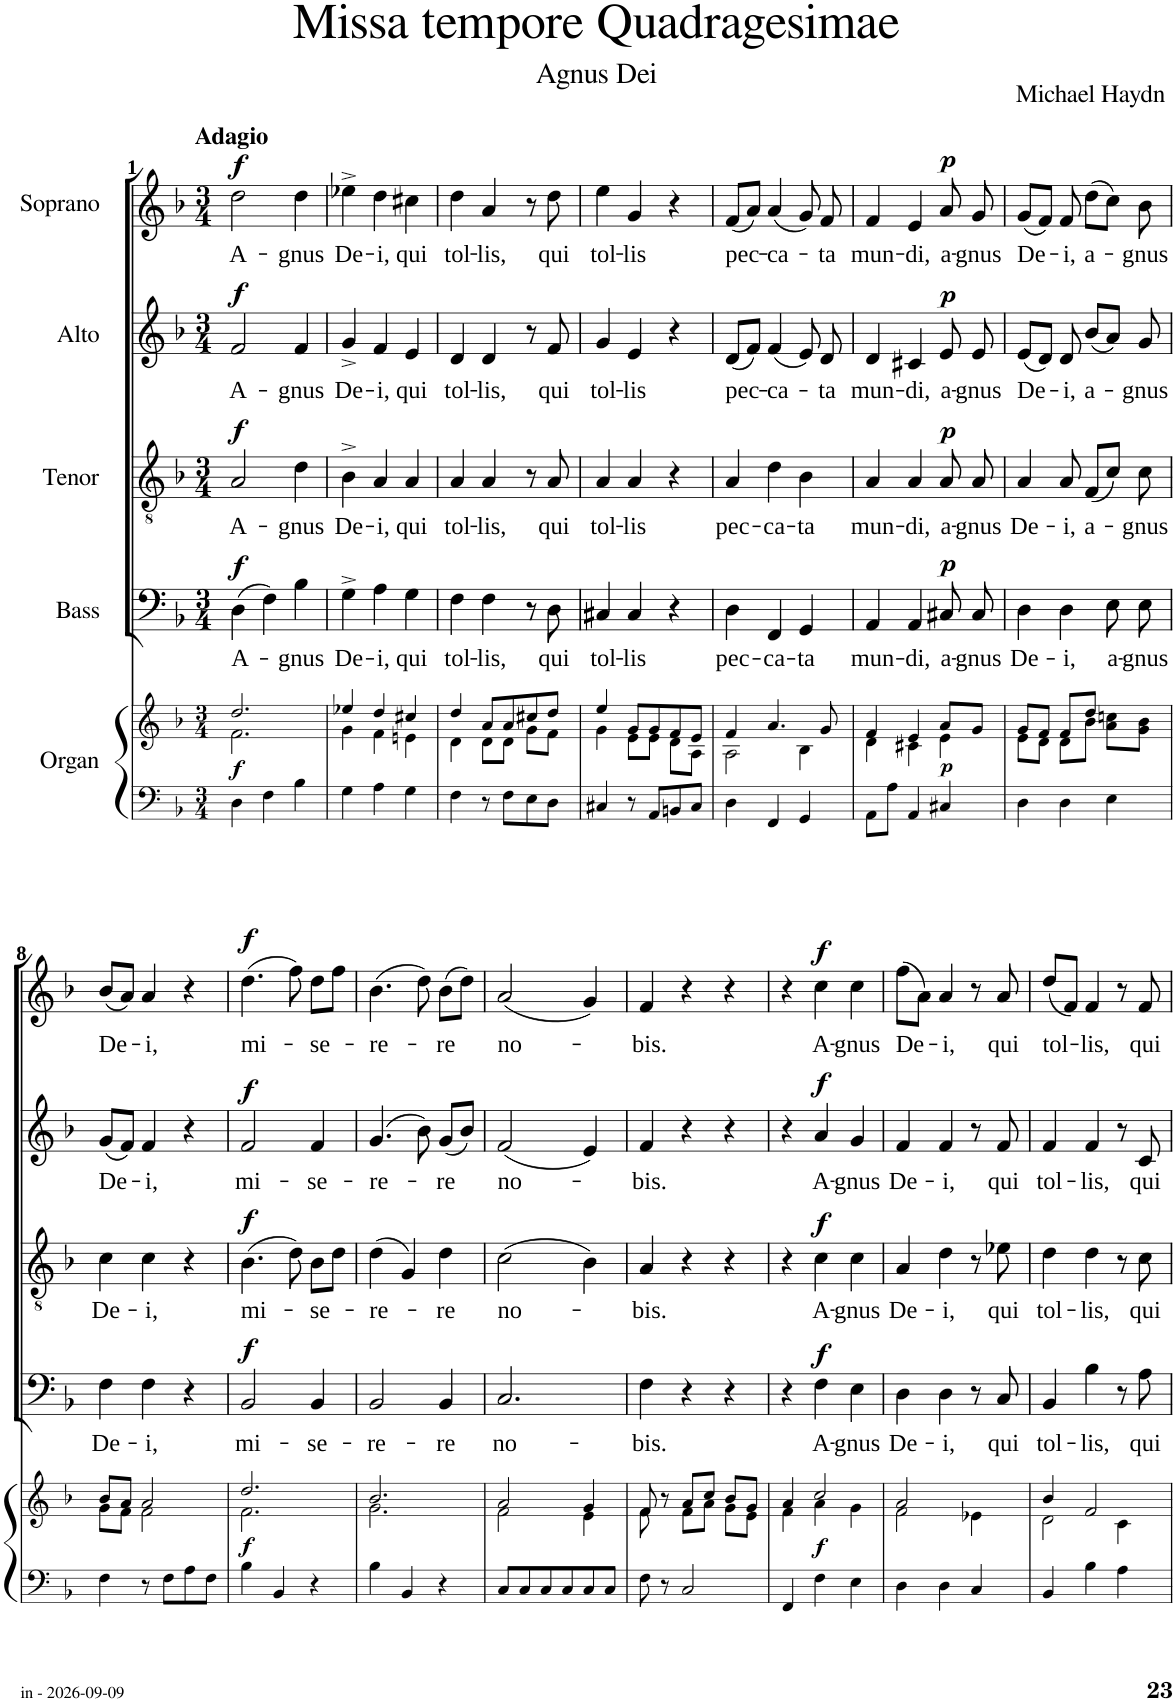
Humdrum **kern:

**kern	**kern	**dynam	**kern	**text	**dynam	**kern	**text	**dynam	**kern	**text	**dynam	**kern	**text	**dynam
*part5	*part5	*part5	*part4	*part4	*part4	*part3	*part3	*part3	*part2	*part2	*part2	*part1	*part1	*part1
*staff6	*staff5	*staff5/6	*staff4	*staff4	*staff4	*staff3	*staff3	*staff3	*staff2	*staff2	*staff2	*staff1	*staff1	*staff1
*I"Organ	*	*	*I"Bass	*	*	*I"Tenor	*	*	*I"Alto	*	*	*I"Soprano	*	*
!!LO:PB:g=z
*stria5	*stria5	*	*	*	*	*	*	*	*	*	*	*	*	*
*clefF4	*clefG2	*	*clefF4	*	*	*clefGv2	*	*	*clefG2	*	*	*clefG2	*	*
*k[b-]	*k[b-]	*	*k[b-]	*	*	*k[b-]	*	*	*k[b-]	*	*	*k[b-]	*	*
*M3/4	*M3/4	*	*M3/4	*	*	*M3/4	*	*	*M3/4	*	*	*M3/4	*	*
=1	=1	=1	=1	=1	=1	=1	=1	=1	=1	=1	=1	=1	=1	=1
*	*^	*	*	*	*	*	*	*	*	*	*	*	*	*
!	!	!	!	!	!	!	!	!	!	!	!	!	!LO:TX:a:B:t=Adagio	!	!
!	!	!	!LO:DY:b	!	!LO:LY:b	!LO:DY:a	!	!LO:LY:b	!LO:DY:a	!	!LO:LY:b	!LO:DY:a	!	!LO:LY:b	!LO:DY:a
4D\	2.dd/	2.f\	f	(4D\	A-	f	2A/	-A-	f	2f/	A-	f	2dd\	-A-	f
4F\	.	.	.	4F\)	.	.	.	.	.	.	.	.	.	.	.
!	!	!	!	!	!LO:LY:b	!	!	!LO:LY:b	!	!	!LO:LY:b	!	!	!LO:LY:b	!
4B-\	.	.	.	4B-\	-gnus	.	4d\	-gnus	.	4f/	-gnus	.	4dd\	-gnus	.
=2	=2	=2	=2	=2	=2	=2	=2	=2	=2	=2	=2	=2	=2	=2	=2
!	!	!	!	!	!LO:LY:b	!	!	!LO:LY:b	!	!	!LO:LY:b	!	!	!LO:LY:b	!
4G\	4ee-X/	4g\	.	4G^\	De-	.	4B-^\	De-	.	4g^/	De-	.	4ee-X^\	De-	.
!	!	!	!	!	!LO:LY:b	!	!	!LO:LY:b	!	!	!LO:LY:b	!	!	!LO:LY:b	!
4A\	4dd/	4f\	.	4A\	-i,	.	4A/	-i,	.	4f/	-i,	.	4dd\	-i,	.
!	!	!	!	!	!LO:LY:b	!	!	!LO:LY:b	!	!	!LO:LY:b	!	!	!LO:LY:b	!
4G\	4cc#X/	4en\	.	4G\	qui	.	4A/	qui	.	4e/	qui	.	4cc#X\	qui	.
=3	=3	=3	=3	=3	=3	=3	=3	=3	=3	=3	=3	=3	=3	=3	=3
!	!	!	!	!	!LO:LY:b	!	!	!LO:LY:b	!	!	!LO:LY:b	!	!	!LO:LY:b	!
4F\	4dd/	4d\	.	4F\	tol-	.	4A/	tol-	.	4d/	tol-	.	4dd\	tol-	.
!	!	!	!	!	!LO:LY:b	!	!	!LO:LY:b	!	!	!LO:LY:b	!	!	!LO:LY:b	!
8r	8a/L	8d\L	.	4F\	-lis,	.	4A/	-lis,	.	4d/	-lis,	.	4a/	-lis,	.
8F\L	8a/	8d\J	.	.	.	.	.	.	.	.	.	.	.	.	.
8E\	8cc#X/	8g\L	.	8r	.	.	8r	.	.	8r	.	.	8r	.	.
!	!	!	!	!	!LO:LY:b	!	!	!LO:LY:b	!	!	!LO:LY:b	!	!	!LO:LY:b	!
8D\J	8dd/J	8f\J	.	8D\	qui	.	8A/	qui	.	8f/	qui	.	8dd\	qui	.
=4	=4	=4	=4	=4	=4	=4	=4	=4	=4	=4	=4	=4	=4	=4	=4
!	!	!	!	!	!LO:LY:b	!	!	!LO:LY:b	!	!	!LO:LY:b	!	!	!LO:LY:b	!
4C#X/	4ee/	4g\	.	4C#X/	tol-	.	4A/	tol-	.	4g/	tol-	.	4ee\	tol-	.
!	!	!	!	!	!LO:LY:b	!	!	!LO:LY:b	!	!	!LO:LY:b	!	!	!LO:LY:b	!
8r	8g/L	8e\L	.	4C#/	-lis	.	4A/	-lis	.	4e/	-lis	.	4g/	-lis	.
8AA/L	8g/	8e\J	.	.	.	.	.	.	.	.	.	.	.	.	.
8BBn/	8f/	8d\L	.	4r	.	.	4r	.	.	4r	.	.	4r	.	.
8C#/J	8e/J	8A\J	.	.	.	.	.	.	.	.	.	.	.	.	.
=5	=5	=5	=5	=5	=5	=5	=5	=5	=5	=5	=5	=5	=5	=5	=5
!	!	!	!	!	!LO:LY:b	!	!	!LO:LY:b	!	!	!LO:LY:b	!	!	!LO:LY:b	!
4D\	4f/	2A\	.	4D\	pec-	.	4A/	pec-	.	(8d/L	pec-	.	(8f/L	pec-	.
.	.	.	.	.	.	.	.	.	.	8f/J)	.	.	8a/J)	.	.
!	!	!	!	!	!LO:LY:b	!	!	!LO:LY:b	!	!	!LO:LY:b	!	!	!LO:LY:b	!
4FF/	4.a/	.	.	4FF/	-ca-	.	4d\	-ca-	.	(4f/	-ca-	.	(4a/	-ca-	.
!	!	!	!	!	!LO:LY:b	!	!	!LO:LY:b	!	!	!	!	!	!	!
4GG/	.	4B-\	.	4GG/	-ta	.	4B-\	-ta	.	8e/)	.	.	8g/)	.	.
!	!	!	!	!	!	!	!	!	!	!	!LO:LY:b	!	!	!LO:LY:b	!
.	8g/	.	.	.	.	.	.	.	.	8d/	-ta	.	8f/	-ta	.
=6	=6	=6	=6	=6	=6	=6	=6	=6	=6	=6	=6	=6	=6	=6	=6
!	!	!	!	!	!LO:LY:b	!	!	!LO:LY:b	!	!	!LO:LY:b	!	!	!LO:LY:b	!
8AA\L	4f/	4d\	.	4AA/	mun-	.	4A/	mun-	.	4d/	mun-	.	4f/	mun-	.
8A\J	.	.	.	.	.	.	.	.	.	.	.	.	.	.	.
!	!	!	!	!	!LO:LY:b	!	!	!LO:LY:b	!	!	!LO:LY:b	!	!	!LO:LY:b	!
4AA/	4e/	4c#X\	.	4AA/	-di,	.	4A/	-di,	.	4c#X/	-di,	.	4e/	-di,	.
!	!	!	!LO:DY:b	!	!LO:LY:b	!LO:DY:a	!	!LO:LY:b	!LO:DY:a	!	!LO:LY:b	!LO:DY:a	!	!LO:LY:b	!LO:DY:a
4C#X/	8a/L	4e\	p	8C#X/L	a-	p	8A/	a-	p	8e/	a-	p	8a/	a-	p
!	!	!	!	!	!LO:LY:b	!	!	!LO:LY:b	!	!	!LO:LY:b	!	!	!LO:LY:b	!
.	8g/J	.	.	8C#/J	-gnus	.	8A/	-gnus	.	8e/	-gnus	.	8g/	-gnus	.
=7	=7	=7	=7	=7	=7	=7	=7	=7	=7	=7	=7	=7	=7	=7	=7
!	!	!	!	!	!LO:LY:b	!	!	!LO:LY:b	!	!	!LO:LY:b	!	!	!LO:LY:b	!
4D\	8g/L	8e\L	.	4D\	De-	.	4A/	De-	.	(8e/L	De-	.	(8g/L	De-	.
.	8f/J	8d\J	.	.	.	.	.	.	.	8d/J)	.	.	8f/J)	.	.
!	!	!	!	!	!LO:LY:b	!	!	!LO:LY:b	!	!	!LO:LY:b	!	!	!LO:LY:b	!
4D\	8f/L	8d\L	.	4D\	-i,	.	8A/	-i,	.	8d/	-i,	.	8f/	-i,	.
!	!	!	!	!	!	!	!	!LO:LY:b	!	!	!LO:LY:b	!	!	!LO:LY:b	!
.	8dd/J	8b-\J	.	.	.	.	(8F/L	a-	.	(8b-/L	a-	.	(8dd\L	a-	.
!	!	!	!	!	!LO:LY:b	!	!	!	!	!	!	!	!	!	!
4E\	8a\ 8ccn\L	4ryy	.	8E\L	a-	.	8c/J)	.	.	8a/J)	.	.	8cc\J)	.	.
!	!	!	!	!	!LO:LY:b	!	!	!LO:LY:b	!	!	!LO:LY:b	!	!	!LO:LY:b	!
.	8g\ 8b-\J	.	.	8E\J	-gnus	.	8c\	-gnus	.	8g/	-gnus	.	8b-\	-gnus	.
!!LO:LB:g=z
=8	=8	=8	=8	=8	=8	=8	=8	=8	=8	=8	=8	=8	=8	=8	=8
!	!	!	!	!	!LO:LY:b	!	!	!LO:LY:b	!	!	!LO:LY:b	!	!	!LO:LY:b	!
4F\	8b-/L	8g\L	.	4F\	De-	.	4c\	De-	.	(8g/L	De-	.	(8b-/L	De-	.
.	8a/J	8f\J	.	.	.	.	.	.	.	8f/J)	.	.	8a/J)	.	.
!	!	!	!	!	!LO:LY:b	!	!	!LO:LY:b	!	!	!LO:LY:b	!	!	!LO:LY:b	!
8r	2a/	2f\	.	4F\	-i,	.	4c\	-i,	.	4f/	-i,	.	4a/	-i,	.
8F\L	.	.	.	.	.	.	.	.	.	.	.	.	.	.	.
8A\	.	.	.	4r	.	.	4r	.	.	4r	.	.	4r	.	.
8F\J	.	.	.	.	.	.	.	.	.	.	.	.	.	.	.
=9	=9	=9	=9	=9	=9	=9	=9	=9	=9	=9	=9	=9	=9	=9	=9
!	!	!	!LO:DY:b	!	!LO:LY:b	!LO:DY:a	!	!LO:LY:b	!LO:DY:a	!	!LO:LY:b	!LO:DY:a	!	!LO:LY:b	!LO:DY:a
4B-\	2.dd/	2.f\	f	2BB-/	mi-	f	(4.B-\	mi-	f	2f/	mi-	f	(4.dd\	mi-	f
4BB-/	.	.	.	.	.	.	.	.	.	.	.	.	.	.	.
.	.	.	.	.	.	.	8d\)	.	.	.	.	.	8ff\)	.	.
!	!	!	!	!	!LO:LY:b	!	!	!LO:LY:b	!	!	!LO:LY:b	!	!	!LO:LY:b	!
4r	.	.	.	4BB-/	se-	.	8B-\L	se-	.	4f/	se-	.	8dd\L	-se-	.
.	.	.	.	.	.	.	8d\J	.	.	.	.	.	8ff\J	.	.
=10	=10	=10	=10	=10	=10	=10	=10	=10	=10	=10	=10	=10	=10	=10	=10
!	!	!	!	!	!LO:LY:b	!	!	!LO:LY:b	!	!	!LO:LY:b	!	!	!LO:LY:b	!
4B-\	2.b-/	2.g\	.	2BB-/	-re-	.	(4d\	-re-	.	(4.g/	-re-	.	(4.b-\	-re-	.
4BB-/	.	.	.	.	.	.	4G/)	.	.	.	.	.	.	.	.
.	.	.	.	.	.	.	.	.	.	8b-\)	.	.	8dd\)	.	.
!	!	!	!	!	!LO:LY:b	!	!	!LO:LY:b	!	!	!LO:LY:b	!	!	!LO:LY:b	!
4r	.	.	.	4BB-/	-re	.	4d\	-re	.	(8g/L	-re	.	(8b-\L	-re	.
.	.	.	.	.	.	.	.	.	.	8b-/J)	.	.	8dd\J)	.	.
=11	=11	=11	=11	=11	=11	=11	=11	=11	=11	=11	=11	=11	=11	=11	=11
!	!	!	!	!	!LO:LY:b	!	!	!LO:LY:b	!	!	!LO:LY:b	!	!	!LO:LY:b	!
8C/L	2a/	2f\	.	2.C/	no-	.	(2c\	no-	.	(2f/	no-	.	(2a/	no-	.
8C/	.	.	.	.	.	.	.	.	.	.	.	.	.	.	.
8C/	.	.	.	.	.	.	.	.	.	.	.	.	.	.	.
8C/	.	.	.	.	.	.	.	.	.	.	.	.	.	.	.
8C/	4g/	4e\	.	.	.	.	4B-\)	.	.	4e/)	.	.	4g/)	.	.
8C/J	.	.	.	.	.	.	.	.	.	.	.	.	.	.	.
=12	=12	=12	=12	=12	=12	=12	=12	=12	=12	=12	=12	=12	=12	=12	=12
!	!	!	!	!	!LO:LY:b	!	!	!LO:LY:b	!	!	!LO:LY:b	!	!	!LO:LY:b	!
8F\	8f/	8f\	.	4F\	-bis.	.	4A/	-bis.	.	4f/	-bis.	.	4f/	-bis.	.
8r	8r	8ryy	.	.	.	.	.	.	.	.	.	.	.	.	.
2C/	8a/L	8f\L	.	4r	.	.	4r	.	.	4r	.	.	4r	.	.
.	8cc/J	8a\J	.	.	.	.	.	.	.	.	.	.	.	.	.
.	8b-/L	8g\L	.	4r	.	.	4r	.	.	4r	.	.	4r	.	.
.	8g/J	8e\J	.	.	.	.	.	.	.	.	.	.	.	.	.
=13	=13	=13	=13	=13	=13	=13	=13	=13	=13	=13	=13	=13	=13	=13	=13
4FF/	4a/	4f\	.	4r	.	.	4r	.	.	4r	.	.	4r	.	.
!	!	!	!LO:DY:b	!	!LO:LY:b	!LO:DY:a	!	!LO:LY:b	!LO:DY:a	!	!LO:LY:b	!LO:DY:a	!	!LO:LY:b	!LO:DY:a
4F\	2cc/	4a\	f	4F\	A-	f	4c\	A-	f	4a/	A-	f	4cc\	A-	f
!	!	!	!	!	!LO:LY:b	!	!	!LO:LY:b	!	!	!LO:LY:b	!	!	!LO:LY:b	!
4E\	.	4g\	.	4E\	-gnus	.	4c\	-gnus	.	4g/	-gnus	.	4cc\	-gnus	.
=14	=14	=14	=14	=14	=14	=14	=14	=14	=14	=14	=14	=14	=14	=14	=14
!	!	!	!	!	!LO:LY:b	!	!	!LO:LY:b	!	!	!LO:LY:b	!	!	!LO:LY:b	!
4D\	2a/	2f\	.	4D\	De-	.	4A/	De-	.	4f/	De-	.	(8ff\L	De-	.
.	.	.	.	.	.	.	.	.	.	.	.	.	8a\J)	.	.
!	!	!	!	!	!LO:LY:b	!	!	!LO:LY:b	!	!	!LO:LY:b	!	!	!LO:LY:b	!
4D\	.	.	.	4D\	-i,	.	4d\	-i,	.	4f/	-i,	.	4a/	-i,	.
4C/	4e-X\	4ryy	.	8r	.	.	8r	.	.	8r	.	.	8r	.	.
!	!	!	!	!	!LO:LY:b	!	!	!LO:LY:b	!	!	!LO:LY:b	!	!	!LO:LY:b	!
.	.	.	.	8C/	qui	.	8e-X\	qui	.	8f/	qui	.	8a/	qui	.
=15	=15	=15	=15	=15	=15	=15	=15	=15	=15	=15	=15	=15	=15	=15	=15
!	!	!	!	!	!LO:LY:b	!	!	!LO:LY:b	!	!	!LO:LY:b	!	!	!LO:LY:b	!
4BB-/	4b-/	2d\	.	4BB-/	tol-	.	4d\	tol-	.	4f/	tol-	.	(8dd/L	tol-	.
.	.	.	.	.	.	.	.	.	.	.	.	.	8f/J)	.	.
!	!	!	!	!	!LO:LY:b	!	!	!LO:LY:b	!	!	!LO:LY:b	!	!	!LO:LY:b	!
4B-\	2f/	.	.	4B-\	-lis,	.	4d\	-lis,	.	4f/	-lis,	.	4f/	-lis,	.
4A\	.	4c\	.	8r	.	.	8r	.	.	8r	.	.	8r	.	.
!	!	!	!	!	!LO:LY:b	!	!	!LO:LY:b	!	!	!LO:LY:b	!	!	!LO:LY:b	!
.	.	.	.	8A\	qui	.	8c\	qui	.	8c/	qui	.	8f/	qui	.
*	*v	*v	*	*	*	*	*	*	*	*	*	*	*	*	*
=	=	=	=	=	=	=	=	=	=	=	=	=	=	=
*-	*-	*-	*-	*-	*-	*-	*-	*-	*-	*-	*-	*-	*-	*-
